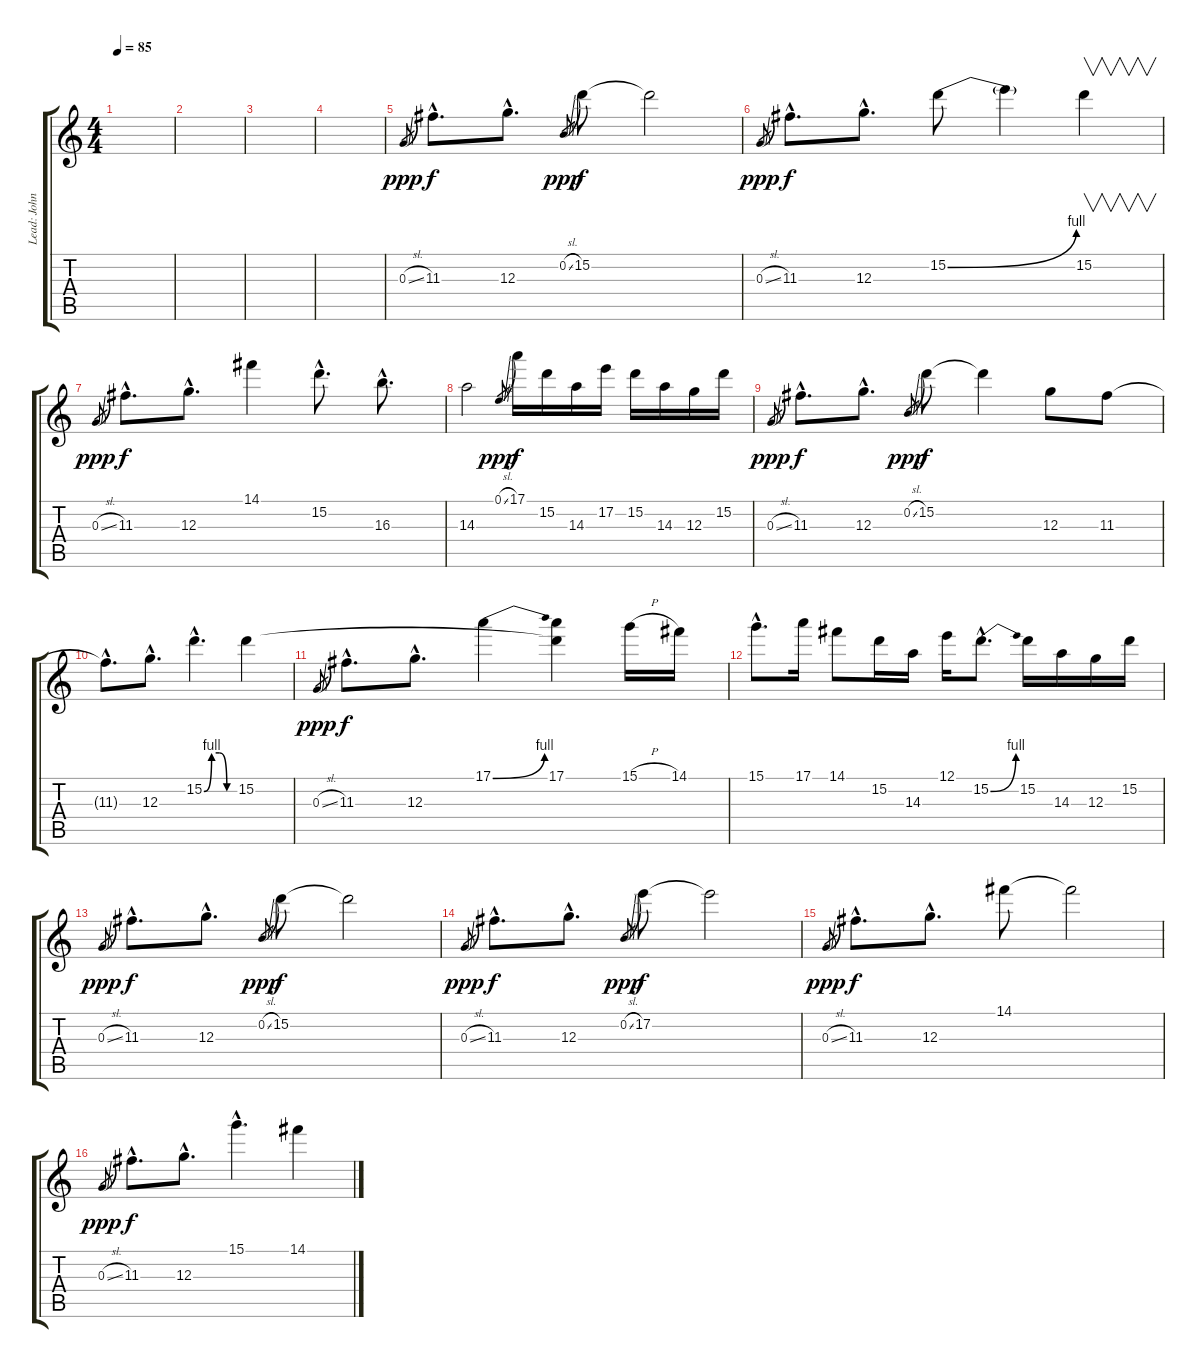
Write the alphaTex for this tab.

\track ("Lead: John Petrucci" "Lead: John") {instrument distortionguitar}
\staff {score tabs}
\tuning (E4 B3 G3 D3 A2 E2) {hide}
\ts (4 4)
\tempo 85
\clef g2
\ks c
|
|
|
|
0.3{sl}.8{gr dy ppp} 11.3{hac}.8{d dy f} 12.3{hac}.8{d} 0.2{sl}.8{gr dy ppp} 15.2.8{dy f} 15.2{t}.2 |
0.3{sl}.8{gr dy ppp} 11.3{hac}.8{d dy f} 12.3{hac}.8{d} 15.2{be (bend 0 0 60 4)}.8 15.2{t}.4 15.2.4{v} |
0.3{sl}.8{gr dy ppp} 11.3{hac}.8{d dy f} 12.3{hac}.8{d} 14.1.4 15.2{hac}.8{d} 16.3{hac}.8{d} |
14.3.2 0.1{sl}.8{gr dy ppp} 17.1.16{dy f} 15.2.16 14.3.16 17.2.16 15.2.16 14.3.16 12.3.16 15.2.16 |
0.3{sl}.8{gr dy ppp} 11.3{hac}.8{d dy f} 12.3{hac}.8{d} 0.2{sl}.8{gr dy ppp} 15.2.8{dy f} 15.2{t}.4 12.3.8 11.3.8 |
11.3{hac t}.8{d} 12.3{hac}.8{d} 15.2{be (custom 0 0 15 4 30 4 45 0 60 0) hac}.4{d} 15.2.4 |
0.3{sl}.8{gr dy ppp} 11.3{hac}.8{d dy f} 12.3{hac}.8{d} 17.1{be (bend 0 0 60 4)}.4 (17.1 15.2{t}).4 15.1{h}.16 14.1.16 |
15.1{hac}.8{d} 17.1.16 14.1.8 15.2.16 14.3.16 12.1.16 15.2{be (bend 0 0 60 4) hac}.8{d} 15.2.16 14.3.16 12.3.16 15.2.16 |
0.3{sl}.8{gr dy ppp} 11.3{hac}.8{d dy f} 12.3{hac}.8{d} 0.2{sl}.8{gr dy ppp} 15.2.8{dy f} 15.2{t}.2 |
0.3{sl}.8{gr dy ppp} 11.3{hac}.8{d dy f} 12.3{hac}.8{d} 0.2{sl}.8{gr dy ppp} 17.2.8{dy f} 17.2{t}.2 |
0.3{sl}.8{gr dy ppp} 11.3{hac}.8{d dy f} 12.3{hac}.8{d} 14.1.8 14.1{t}.2 |
0.3{sl}.8{gr dy ppp} 11.3{hac}.8{d dy f} 12.3{hac}.8{d} 15.1{hac}.4{d} 14.1.4
